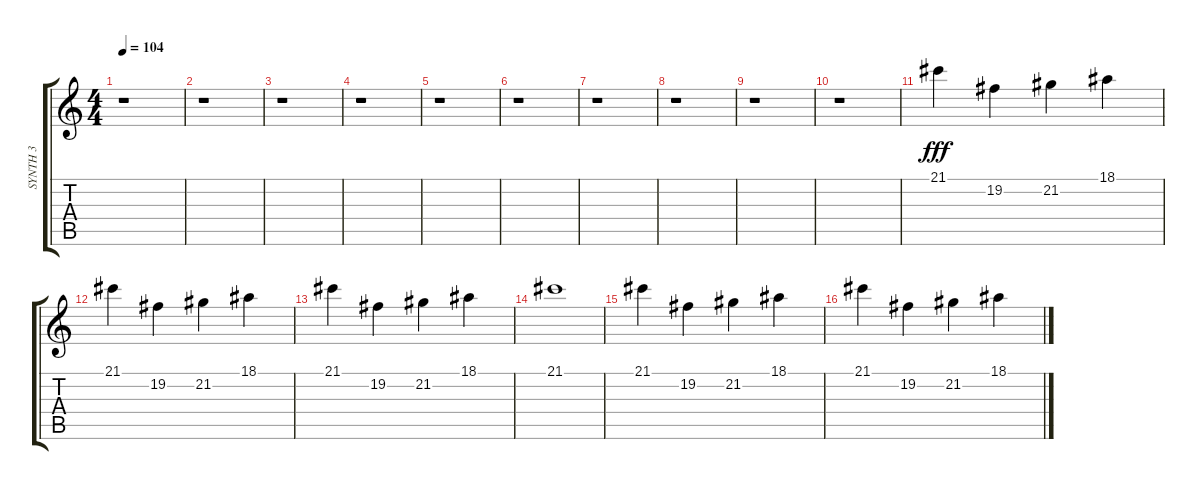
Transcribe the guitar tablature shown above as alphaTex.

\track ("SYNTH 3" "SYNTH 3") {instrument pad1newage}
\staff {score tabs}
\tuning (E4 B3 G3 D3 A2 E2) {hide}
\ts (4 4)
\tempo 104
\clef g2
\ks c
r.1{dy fff} |
r.1 |
r.1 |
r.1 |
r.1 |
r.1 |
r.1 |
r.1 |
r.1 |
r.1 |
21.1.4 19.2.4 21.2.4 18.1.4 |
21.1.4 19.2.4 21.2.4 18.1.4 |
21.1.4 19.2.4 21.2.4 18.1.4 |
21.1.1 |
21.1.4 19.2.4 21.2.4 18.1.4 |
21.1.4 19.2.4 21.2.4 18.1.4
